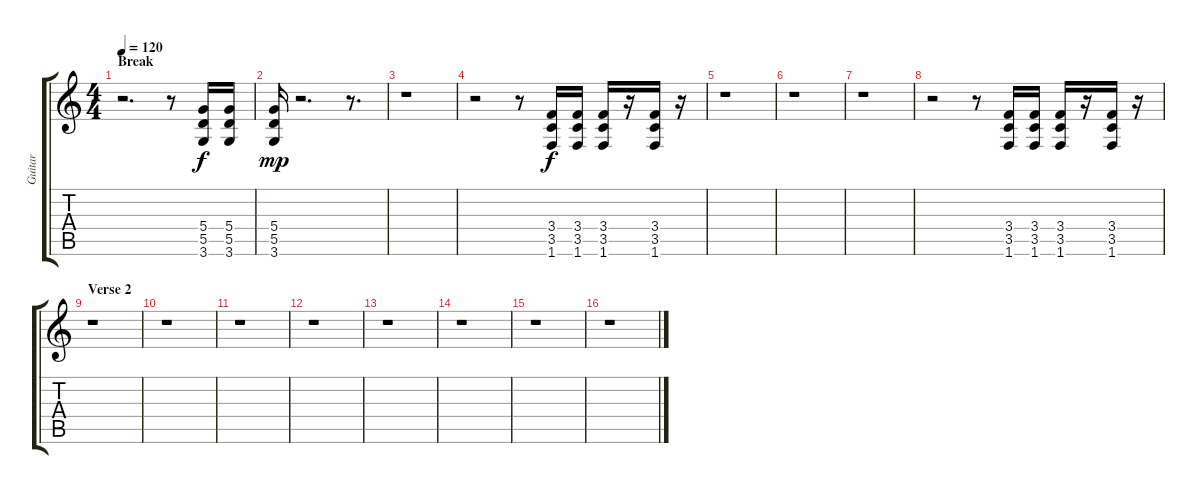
\track ("Guitar" "Guitar") {instrument distortionguitar}
\staff {score tabs}
\tuning (E4 B3 G3 D3 A2 E2) {hide}
\ts (4 4)
\section ("" "Break")
\tempo 120
\clef g2
\ks c
r.2{d dy f} r.8 (5.4 5.5 3.6).16 (5.4 5.5 3.6).16 |
(5.4 5.5 3.6).16{dy mp} r.2{d} r.8{d} |
r.1 |
r.2 r.8 (3.4 3.5 1.6).16{dy f} (3.4 3.5 1.6).16 (3.4 3.5 1.6).16 r.16 (3.4 3.5 1.6).16 r.16 |
r.1 |
r.1 |
r.1 |
r.2 r.8 (3.4 3.5 1.6).16 (3.4 3.5 1.6).16 (3.4 3.5 1.6).16 r.16 (3.4 3.5 1.6).16 r.16 |
\section ("" "Verse 2")
r.1 |
r.1 |
r.1 |
r.1 |
r.1 |
r.1 |
r.1 |
r.1
